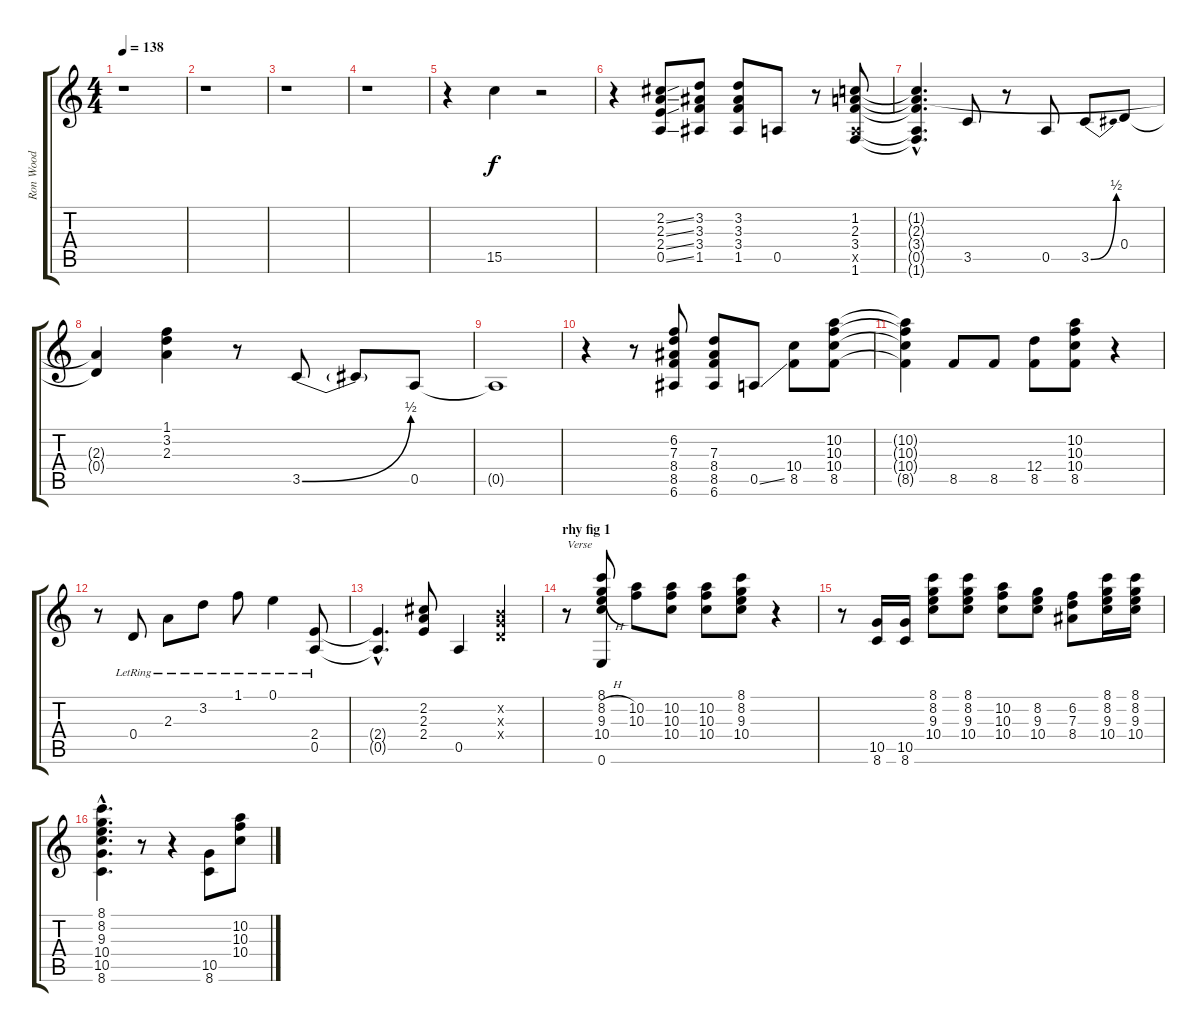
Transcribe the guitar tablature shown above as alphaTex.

\track ("Ron Wood" "Ron Wood") {instrument overdrivenguitar}
\staff {score tabs}
\tuning (E4 B3 G3 D3 A2 E2) {hide}
\ts (4 4)
\tempo 138
\clef g2
\ks c
r.1{dy f instrument overdrivenguitar} |
r.1 |
r.1 |
r.1 |
r.4 15.5.4 r.2 |
r.4 (2.2{ss} 2.3{ss} 2.4{ss} 0.5{ss}).8 (3.2 3.3 3.4 1.5).8 (3.2 3.3 3.4 1.5).8 0.5.8 r.8 (1.2 2.3 3.4 0.5{x} 1.6).8 |
(1.2{hac t} 2.3{hac t} 3.4{hac t} 0.5{hac t} 1.6{hac t}).4{d} 3.5.8 r.8 0.5.8 3.5{be (bend 0 0 60 2)}.8 0.4.8 |
(2.3{t} 0.4{t}).4 (1.1 3.2 2.3).4 r.8 3.5{be (bend 0 0 60 2)}.8 3.5{t}.8 0.5.8 |
0.5{t}.1 |
r.4 r.8 (6.2 7.3 8.4 8.5 6.6).8 (7.3 8.4 8.5 6.6).8 0.5{ss}.8 (10.4 8.5).8 (10.2 10.3 10.4 8.5).8 |
(10.2{t} 10.3{t} 10.4{t} 8.5{t}).4 8.5.8 8.5.8 (12.4 8.5).8 (10.2 10.3 10.4 8.5).8 r.4 |
r.8 0.4{lr}.8 2.3{lr}.8 3.2{lr}.8 1.1{lr}.8 0.1{lr}.4 (2.4{lr} 0.5{lr}).8 |
(2.4{hac t} 0.5{hac t}).4{d} (2.2 2.3 2.4).8 0.5.4 (0.2{x} 0.3{x} 0.4{x}).4 |
\section ("" "rhy fig 1")
r.8{txt "Verse"} (8.1 8.2{h} 9.3{h} 10.4 0.6).8 (10.2 10.3).8 (10.2 10.3 10.4).8 (10.2 10.3 10.4).8 (8.1 8.2 9.3 10.4).8 r.4 |
r.8 (10.5 8.6).16 (10.5 8.6).16 (8.1 8.2 9.3 10.4).8 (8.1 8.2 9.3 10.4).8 (10.2 10.3 10.4).8 (8.2 9.3 10.4).8 (6.2 7.3 8.4).8 (8.1 8.2 9.3 10.4).16 (8.1 8.2 9.3 10.4).16 |
(8.1{hac} 8.2{hac} 9.3{hac} 10.4{hac} 10.5{hac} 8.6{hac}).4{d} r.8 r.4 (10.5 8.6).8 (10.2 10.3 10.4).8
